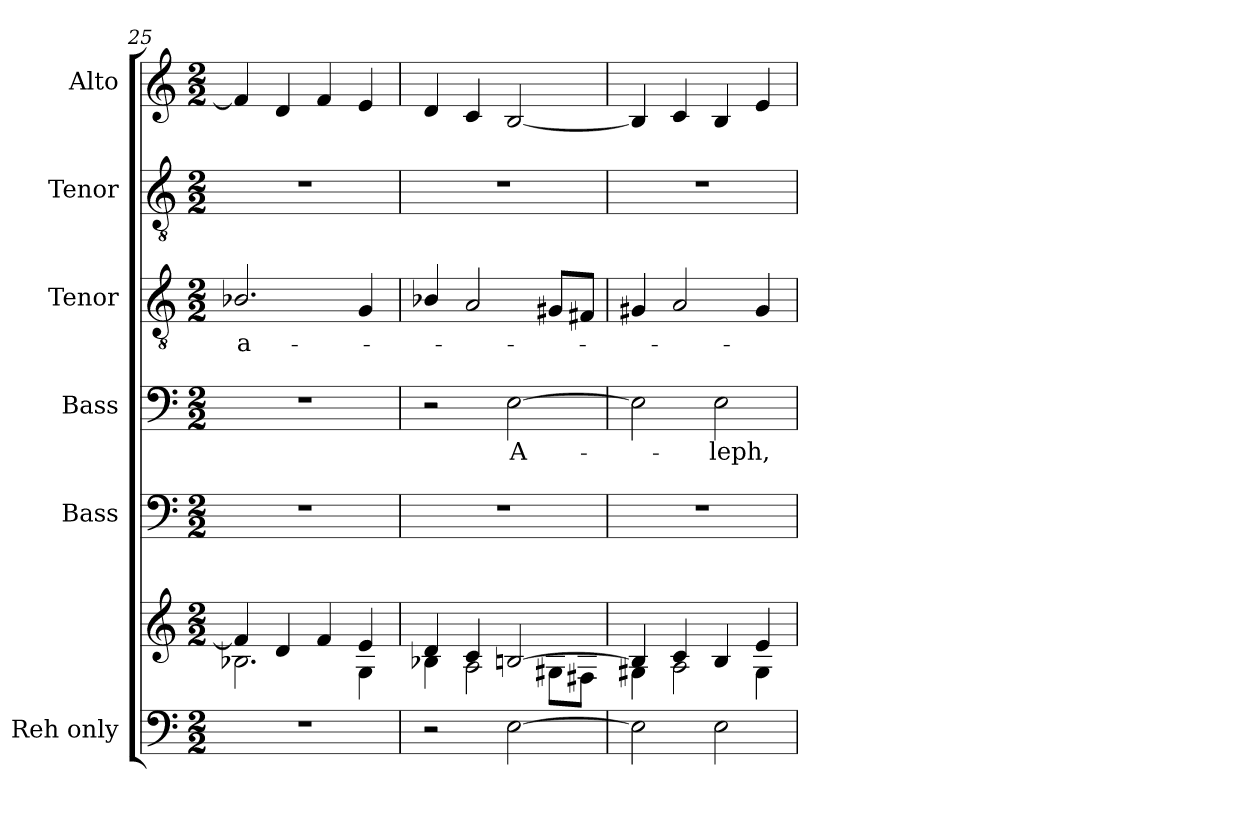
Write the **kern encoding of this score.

**kern	**kern	**kern	**kern	**text	**kern	**text	**kern	**kern
*part6	*part6	*part5	*part4	*part4	*part3	*part3	*part2	*part1
*staff7	*staff6	*staff5	*staff4	*staff4	*staff3	*staff3	*staff2	*staff1
*I"Reh only	*	*I"Bass	*I"Bass	*	*I"Tenor	*	*I"Tenor	*I"Alto
*	*	*I'B.	*I'B.	*	*I'T.	*	*I'T.	*I'A.
*clefF4	*clefG2	*clefF4	*clefF4	*	*clefGv2	*	*clefGv2	*clefG2
*	*	*	*	*	*ITrd7c12	*	*ITrd7c12	*
*k[]	*k[]	*k[]	*k[]	*	*k[]	*	*k[]	*k[]
*C:	*C:	*C:	*C:	*	*C:	*	*C:	*C:
*M2/2	*M2/2	*M2/2	*M2/2	*	*M2/2	*	*M2/2	*M2/2
=25	=25	=25	=25	=25	=25	=25	=25	=25
*	*^	*	*	*	*	*	*	*
!	!	!	!	!	!	!	!LO:LY:b:color=#000000	!	!
1r	4fi/]	2.B-Xi\	1r	1r	.	2.BB-Xi/	a-	1r	4fi/]
.	4di/	.	.	.	.	.	.	.	4di/
.	4fi/	.	.	.	.	.	.	.	4fi/
.	4ei/	4Gi\	.	.	.	4GGi/	.	.	4ei/
=26	=26	=26	=26	=26	=26	=26	=26	=26	=26
2r	4di/	4B-Xi\	1r	2r	.	4BB-Xi/	.	1r	4di/
.	4ci/	2Ai\	.	.	.	2AAi/	.	.	4ci/
!	!	!	!	!	!LO:LY:b:color=#000000	!	!	!	!
[2Ei\	[2Bni/	.	.	[2Ei\	A-	.	.	.	[2Bi/
.	.	8G#Xi\L	.	.	.	8GG#Xi/L	.	.	.
.	.	8F#Xi\J	.	.	.	8FF#Xi/J	.	.	.
!!LO:PB:g=z
=27	=27	=27	=27	=27	=27	=27	=27	=27	=27
2Ei\]	4Bi/]	4G#Xi\	1r	2Ei\]	.	4GG#Xi/	.	1r	4Bi/]
.	4ci/	2Ai\	.	.	.	2AAi/	.	.	4ci/
!	!	!	!	!	!LO:LY:b:color=#000000	!	!	!	!
2Ei\	4Bi/	.	.	2Ei\	-leph,	.	.	.	4Bi/
.	4ei/	4G#i\	.	.	.	4GG#i/	.	.	4ei/
*	*v	*v	*	*	*	*	*	*	*
=	=	=	=	=	=	=	=	=
*-	*-	*-	*-	*-	*-	*-	*-	*-
